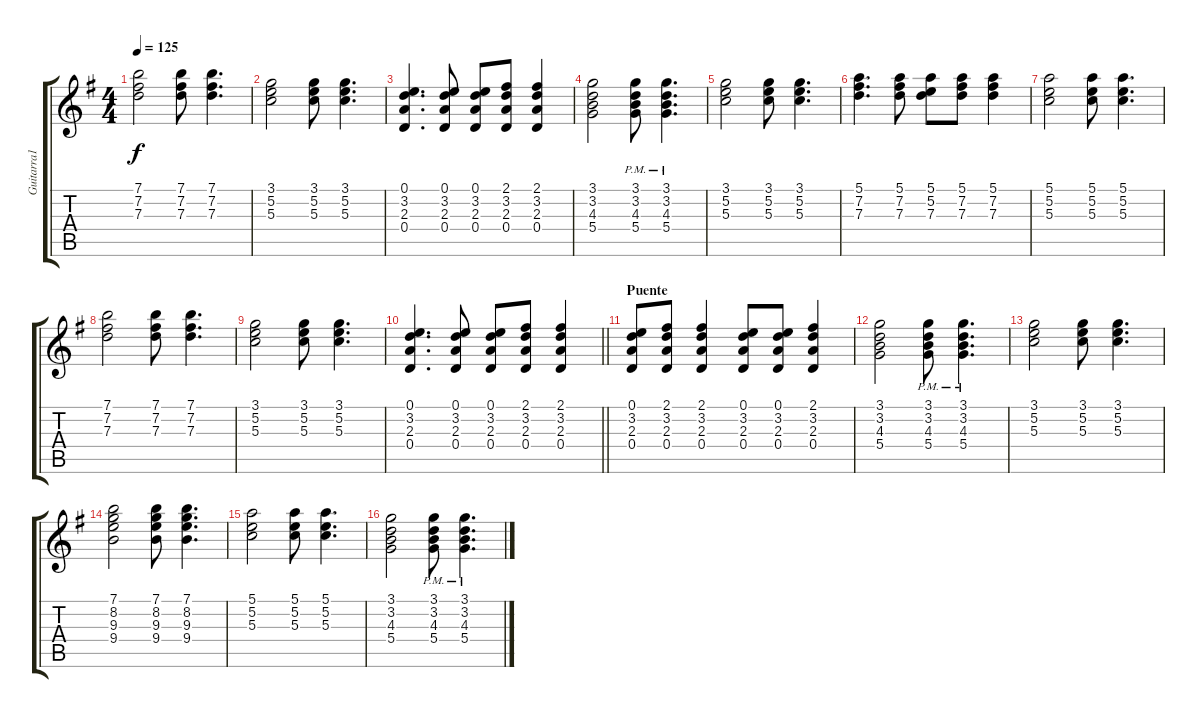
\track ("Guitarra1" "Guitarra1") {instrument acousticguitarsteel}
\staff {score tabs}
\tuning (E4 B3 G3 D3 A2 E2) {hide}
\ts (4 4)
\tempo 125
\clef g2
\ks g
(7.1 7.2 7.3).2{dy f} (7.1 7.2 7.3).8 (7.1 7.2 7.3).4{d} |
(3.1 5.2 5.3).2 (3.1 5.2 5.3).8 (3.1 5.2 5.3).4{d} |
(0.1 3.2 2.3 0.4).4{d} (0.1 3.2 2.3 0.4).8 (0.1 3.2 2.3 0.4).8 (2.1 3.2 2.3 0.4).8 (2.1 3.2 2.3 0.4).4 |
(3.1 3.2 4.3 5.4).2 (3.1 3.2 4.3 5.4{pm}).8 (3.1 3.2 4.3 5.4{pm}).4{d} |
(3.1 5.2 5.3).2 (3.1 5.2 5.3).8 (3.1 5.2 5.3).4{d} |
(5.1 7.2 7.3).4{d} (5.1 7.2 7.3).8 (5.1 5.2 7.3).8 (5.1 7.2 7.3).8 (5.1 7.2 7.3).4 |
(5.1 5.2 5.3).2 (5.1 5.2 5.3).8 (5.1 5.2 5.3).4{d} |
(7.1 7.2 7.3).2 (7.1 7.2 7.3).8 (7.1 7.2 7.3).4{d} |
(3.1 5.2 5.3).2 (3.1 5.2 5.3).8 (3.1 5.2 5.3).4{d} |
\barLineRight lightlight
(0.1 3.2 2.3 0.4).4{d} (0.1 3.2 2.3 0.4).8 (0.1 3.2 2.3 0.4).8 (2.1 3.2 2.3 0.4).8 (2.1 3.2 2.3 0.4).4 |
\section ("" "Puente")
(0.1 3.2 2.3 0.4).8 (2.1 3.2 2.3 0.4).8 (2.1 3.2 2.3 0.4).4 (0.1 3.2 2.3 0.4).8 (0.1 3.2 2.3 0.4).8 (2.1 3.2 2.3 0.4).4 |
(3.1 3.2 4.3 5.4).2 (3.1 3.2 4.3 5.4{pm}).8 (3.1 3.2 4.3 5.4{pm}).4{d} |
(3.1 5.2 5.3).2 (3.1 5.2 5.3).8 (3.1 5.2 5.3).4{d} |
(7.1 8.2 9.3 9.4).2 (7.1 8.2 9.3 9.4).8 (7.1 8.2 9.3 9.4).4{d} |
(5.1 5.2 5.3).2 (5.1 5.2 5.3).8 (5.1 5.2 5.3).4{d} |
(3.1 3.2 4.3 5.4).2 (3.1 3.2 4.3 5.4{pm}).8 (3.1 3.2 4.3 5.4{pm}).4{d}
